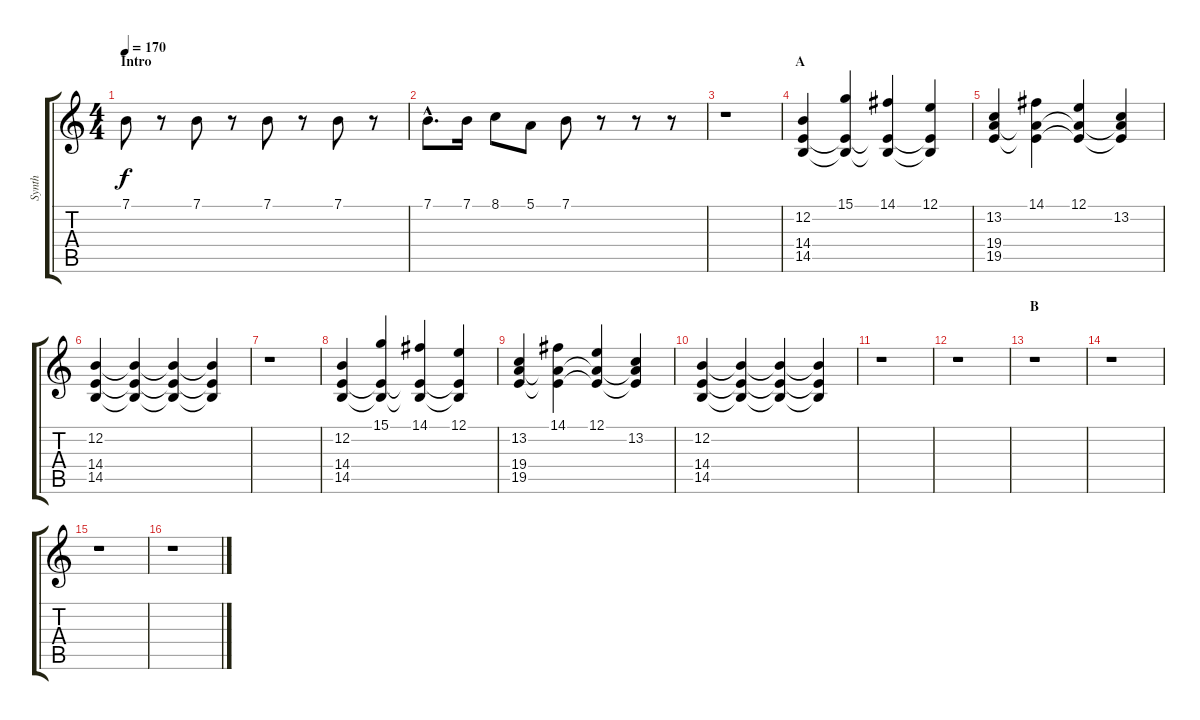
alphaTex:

\track ("Synth" "Synth") {instrument stringensemble1}
\staff {score tabs}
\tuning (E4 B3 G3 D3 A2 E2) {hide}
\ts (4 4)
\section ("" "Intro")
\tempo 170
\clef g2
\ks c
7.1.8{dy f instrument stringensemble1} r.8 7.1.8 r.8 7.1.8 r.8 7.1.8 r.8 |
7.1{hac}.8{d} 7.1.16 8.1.8 5.1.8 7.1.8 r.8 r.8 r.8 |
r.1 |
\section ("" "A")
(12.2 14.4 14.5).4 (15.1 14.4{t} 14.5{t}).4 (14.1 14.4{t} 14.5{t}).4 (12.1 14.4{t} 14.5{t}).4 |
(13.2 19.4 19.5).4 (14.1 19.4{t} 19.5{t}).4 (12.1 19.4{t} 19.5{t}).4 (13.2 19.4{t} 19.5{t}).4 |
(12.2 14.4 14.5).4 (12.2{t} 14.4{t} 14.5{t}).4 (12.2{t} 14.4{t} 14.5{t}).4 (12.2{t} 14.4{t} 14.5{t}).4 |
r.1 |
(12.2 14.4 14.5).4 (15.1 14.4{t} 14.5{t}).4 (14.1 14.4{t} 14.5{t}).4 (12.1 14.4{t} 14.5{t}).4 |
(13.2 19.4 19.5).4 (14.1 19.4{t} 19.5{t}).4 (12.1 19.4{t} 19.5{t}).4 (13.2 19.4{t} 19.5{t}).4 |
(12.2 14.4 14.5).4 (12.2{t} 14.4{t} 14.5{t}).4 (12.2{t} 14.4{t} 14.5{t}).4 (12.2{t} 14.4{t} 14.5{t}).4 |
r.1 |
r.1 |
\section ("" "B")
r.1 |
r.1 |
r.1 |
r.1
